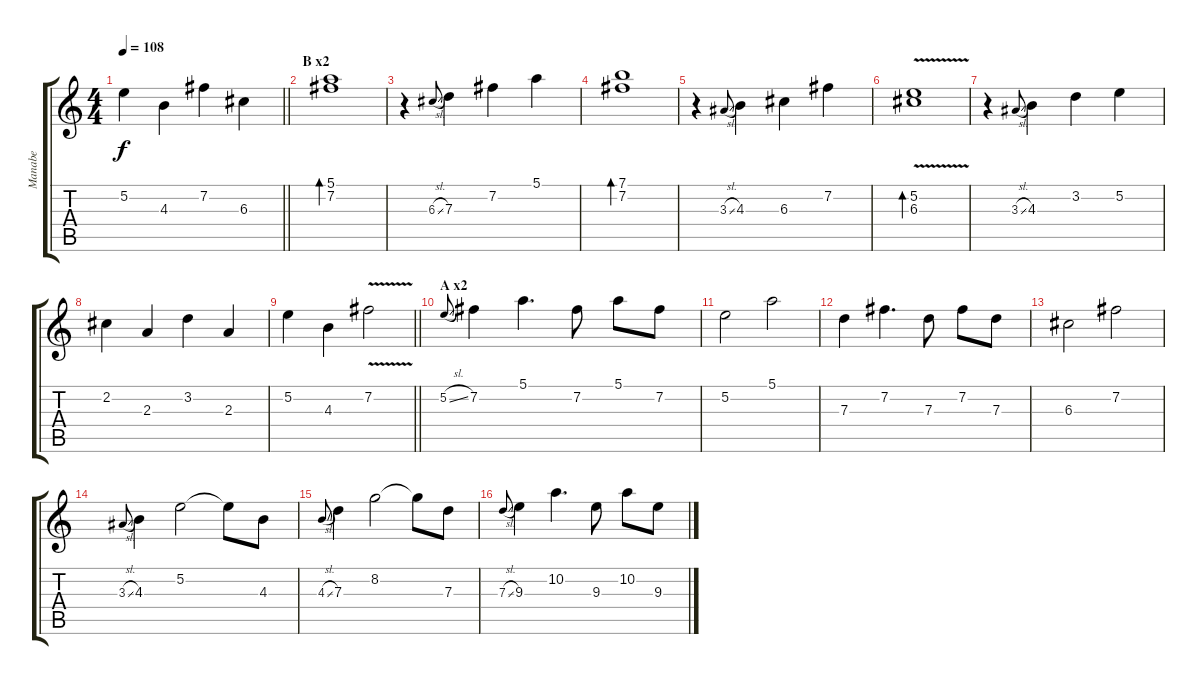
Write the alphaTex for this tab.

\track ("Manabe" "Manabe") {instrument acousticguitarnylon}
\staff {score tabs}
\tuning (E4 B3 G3 D3 A2 E2) {hide}
\ts (4 4)
\tempo 108
\clef g2
\barLineRight lightlight
\ks c
5.2.4{dy f} 4.3.4 7.2.4 6.3.4 |
\section ("" "B x2")
(5.1 7.2).1{bd 240} |
r.4 6.3{sl}.8{gr onbeat} 7.3.4 7.2.4 5.1.4 |
(7.1 7.2).1{bd 240} |
r.4 3.3{sl}.8{gr onbeat} 4.3.4 6.3.4 7.2.4 |
(5.2{v} 6.3).1{bd 240} |
r.4 3.3{sl}.8{gr onbeat} 4.3.4 3.2.4 5.2.4 |
2.2.4 2.3.4 3.2.4 2.3.4 |
\barLineRight lightlight
5.2.4 4.3.4 7.2{v}.2 |
\section ("" "A x2")
5.2{sl}.8{gr onbeat} 7.2.4 5.1.4{d} 7.2.8 5.1.8 7.2.8 |
5.2.2 5.1.2 |
7.3.4 7.2.4{d} 7.3.8 7.2.8 7.3.8 |
6.3.2 7.2.2 |
3.3{sl}.8{gr onbeat} 4.3.4 5.2.2 5.2{t}.8 4.3.8 |
4.3{sl}.8{gr onbeat} 7.3.4 8.2.2 8.2{t}.8 7.3.8 |
7.3{sl}.8{gr onbeat} 9.3.4 10.2.4{d} 9.3.8 10.2.8 9.3.8
